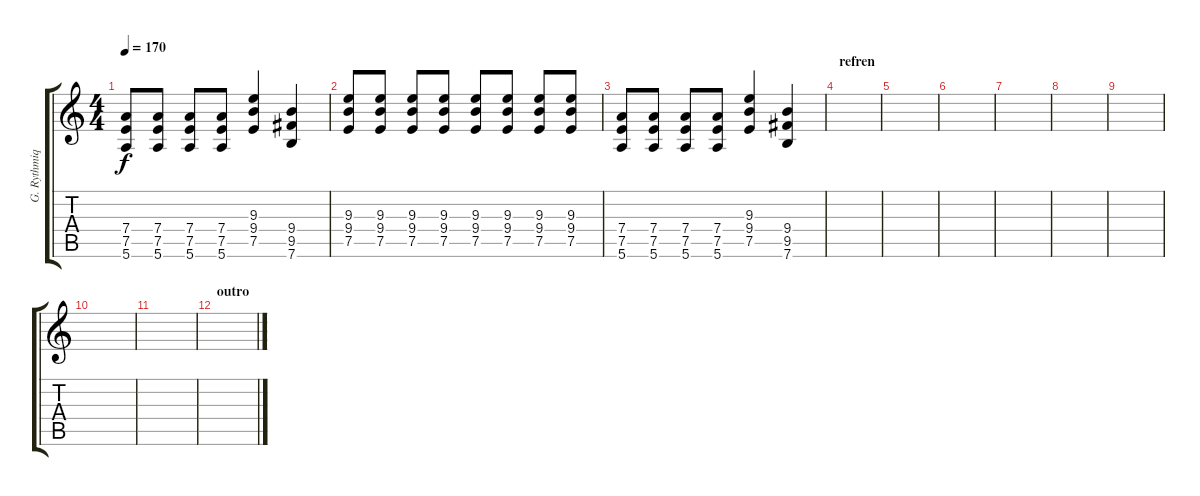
\track ("G. Rythmique" "G. Rythmiq") {instrument distortionguitar}
\staff {score tabs}
\tuning (E4 B3 G3 D3 A2 E2) {hide}
\ts (4 4)
\tempo 170
\clef g2
\ks c
(7.4 7.5 5.6).8{dy f} (7.4 7.5 5.6).8 (7.4 7.5 5.6).8 (7.4 7.5 5.6).8 (9.3 9.4 7.5).4 (9.4 9.5 7.6).4 |
(9.3 9.4 7.5).8 (9.3 9.4 7.5).8 (9.3 9.4 7.5).8 (9.3 9.4 7.5).8 (9.3 9.4 7.5).8 (9.3 9.4 7.5).8 (9.3 9.4 7.5).8 (9.3 9.4 7.5).8 |
(7.4 7.5 5.6).8 (7.4 7.5 5.6).8 (7.4 7.5 5.6).8 (7.4 7.5 5.6).8 (9.3 9.4 7.5).4 (9.4 9.5 7.6).4 |
\section ("" "refren")
|
|
|
|
|
|
|
|
\section ("" "outro")
